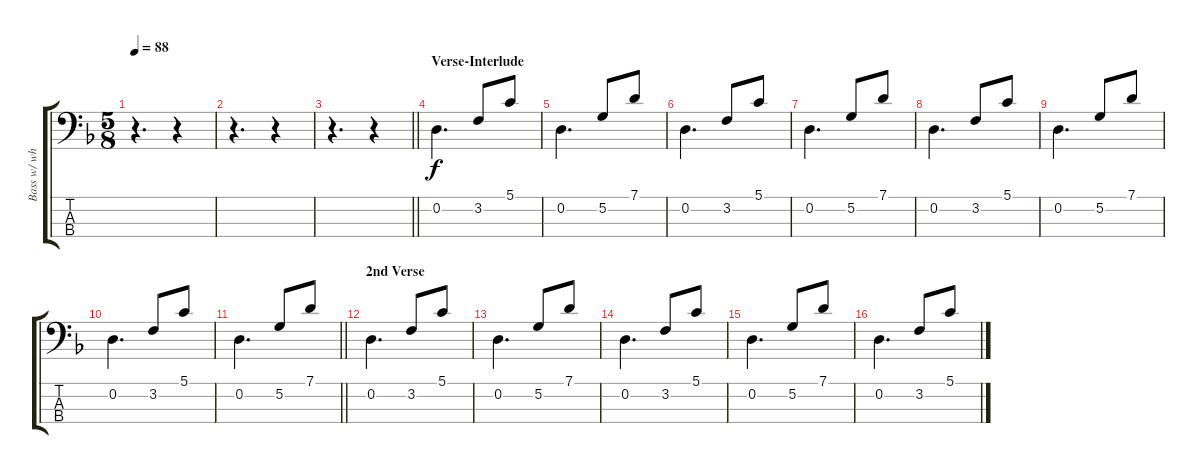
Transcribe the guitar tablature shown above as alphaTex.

\track ("Bass w/ whammy" "Bass w/ wh") {instrument electricbasspick}
\staff {score tabs}
\tuning (G2 D2 A1 D1) {hide}
\ts (5 8)
\tempo 88
\clef f4
\ks dminor
r.4{d dy f} r.4 |
r.4{d} r.4 |
\barLineRight lightlight
r.4{d} r.4 |
\section ("" "Verse-Interlude")
0.2.4{d} 3.2.8{beam Up} 5.1.8{beam Up} |
0.2.4{d beam split} 5.2.8{beam Up} 7.1.8{beam Up} |
0.2.4{d} 3.2.8{beam Up} 5.1.8{beam Up} |
0.2.4{d beam split} 5.2.8{beam Up} 7.1.8{beam Up} |
0.2.4{d} 3.2.8{beam Up} 5.1.8{beam Up} |
0.2.4{d beam split} 5.2.8{beam Up} 7.1.8{beam Up} |
0.2.4{d} 3.2.8{beam Up} 5.1.8{beam Up} |
\barLineRight lightlight
0.2.4{d beam split} 5.2.8{beam Up} 7.1.8{beam Up} |
\section ("" "2nd Verse")
0.2.4{d} 3.2.8{beam Up} 5.1.8{beam Up} |
0.2.4{d beam split} 5.2.8{beam Up} 7.1.8{beam Up} |
0.2.4{d} 3.2.8{beam Up} 5.1.8{beam Up} |
0.2.4{d beam split} 5.2.8{beam Up} 7.1.8{beam Up} |
0.2.4{d} 3.2.8{beam Up} 5.1.8{beam Up}
